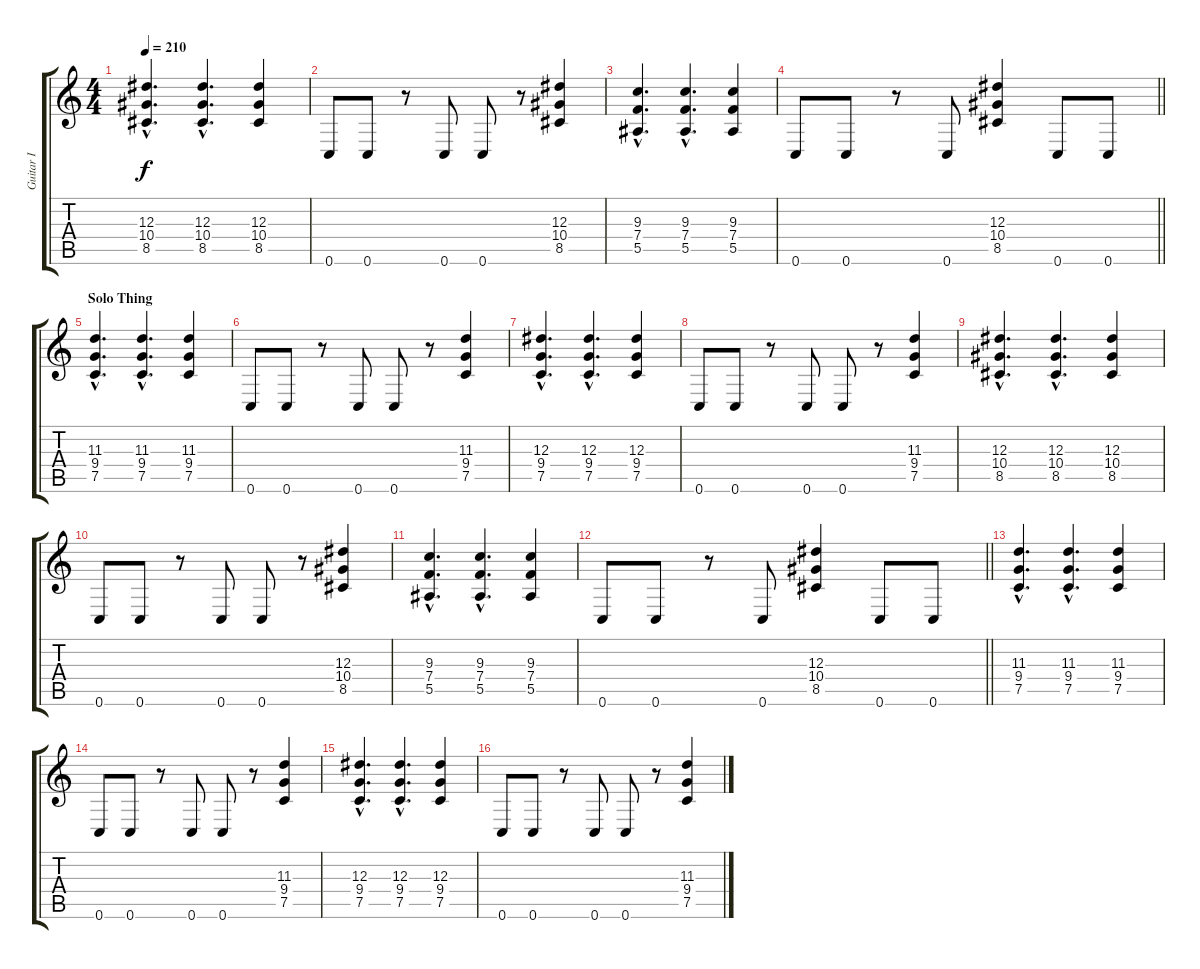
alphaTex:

\track ("Guitar I" "Guitar I") {instrument distortionguitar}
\staff {score tabs}
\tuning (C4 G3 Eb3 Bb2 F2 C2) {hide}
\ts (4 4)
\tempo 210
\clef g2
\ks c
(12.3{hac} 10.4{hac} 8.5{hac}).4{d dy f} (12.3{hac} 10.4{hac} 8.5{hac}).4{d} (12.3 10.4 8.5).4 |
0.6.8 0.6.8 r.8 0.6.8 0.6.8 r.8 (12.3 10.4 8.5).4 |
(9.3{hac} 7.4{hac} 5.5{hac}).4{d} (9.3{hac} 7.4{hac} 5.5{hac}).4{d} (9.3 7.4 5.5).4 |
\barLineRight lightlight
0.6.8 0.6.8 r.8 0.6.8 (12.3 10.4 8.5).4 0.6.8 0.6.8 |
\section ("" "Solo Thing")
(11.3{hac} 9.4{hac} 7.5{hac}).4{d volume 12} (11.3{hac} 9.4{hac} 7.5{hac}).4{d} (11.3 9.4 7.5).4 |
0.6.8 0.6.8 r.8 0.6.8 0.6.8 r.8 (11.3 9.4 7.5).4 |
(12.3{hac} 9.4{hac} 7.5{hac}).4{d} (12.3{hac} 9.4{hac} 7.5{hac}).4{d} (12.3 9.4 7.5).4 |
0.6.8 0.6.8 r.8 0.6.8 0.6.8 r.8 (11.3 9.4 7.5).4 |
(12.3{hac} 10.4{hac} 8.5{hac}).4{d} (12.3{hac} 10.4{hac} 8.5{hac}).4{d} (12.3 10.4 8.5).4 |
0.6.8 0.6.8 r.8 0.6.8 0.6.8 r.8 (12.3 10.4 8.5).4 |
(9.3{hac} 7.4{hac} 5.5{hac}).4{d} (9.3{hac} 7.4{hac} 5.5{hac}).4{d} (9.3 7.4 5.5).4 |
\barLineRight lightlight
0.6.8 0.6.8 r.8 0.6.8 (12.3 10.4 8.5).4 0.6.8 0.6.8 |
(11.3{hac} 9.4{hac} 7.5{hac}).4{d} (11.3{hac} 9.4{hac} 7.5{hac}).4{d} (11.3 9.4 7.5).4 |
0.6.8 0.6.8 r.8 0.6.8 0.6.8 r.8 (11.3 9.4 7.5).4 |
(12.3{hac} 9.4{hac} 7.5{hac}).4{d} (12.3{hac} 9.4{hac} 7.5{hac}).4{d} (12.3 9.4 7.5).4 |
0.6.8 0.6.8 r.8 0.6.8 0.6.8 r.8 (11.3 9.4 7.5).4
